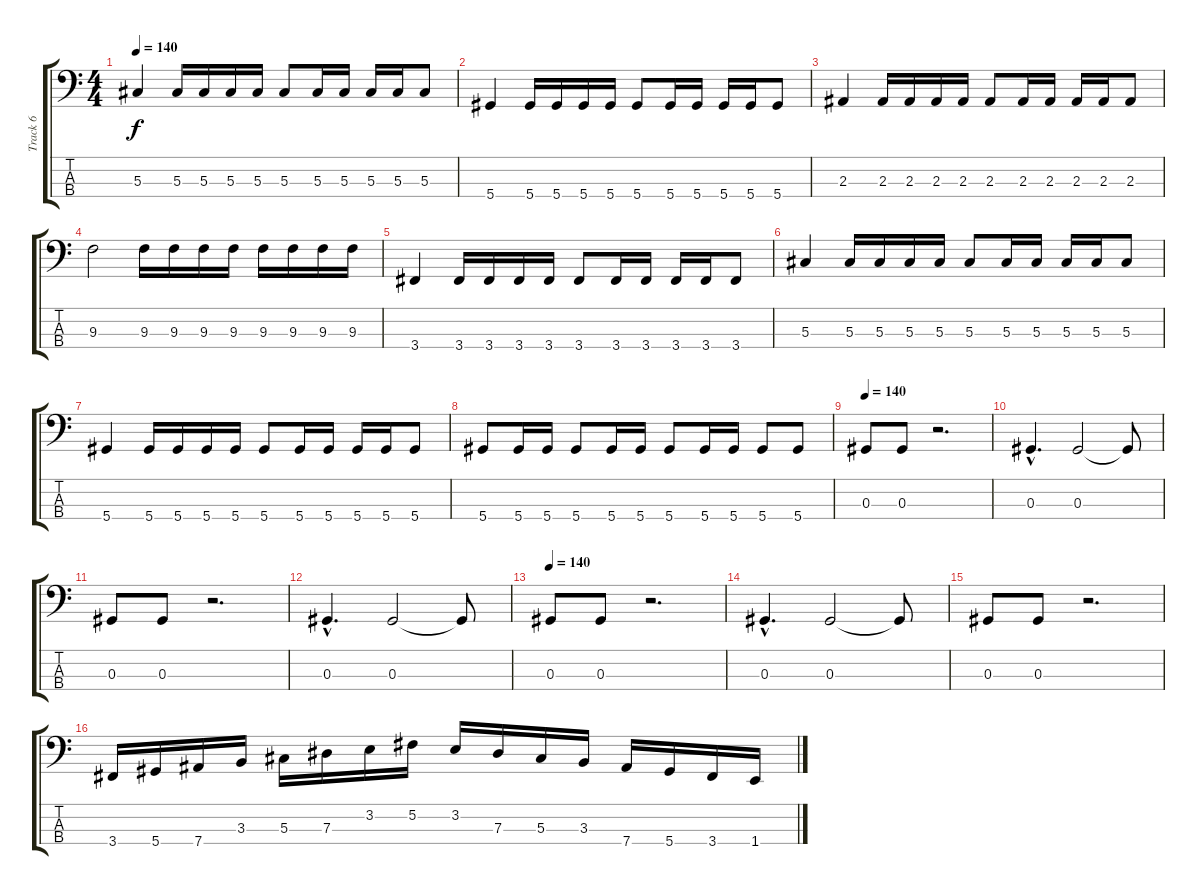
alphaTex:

\track ("Track 6" "Track 6") {instrument electricbassfinger}
\staff {score tabs}
\tuning (Gb2 Db2 Ab1 Eb1) {hide}
\ts (4 4)
\tempo 140
\clef f4
\ks aminor
5.3.4{dy f} 5.3.16 5.3.16 5.3.16 5.3.16 5.3.8 5.3.16 5.3.16 5.3.16 5.3.16 5.3.8 |
5.4.4 5.4.16 5.4.16 5.4.16 5.4.16 5.4.8 5.4.16 5.4.16 5.4.16 5.4.16 5.4.8 |
2.3.4 2.3.16 2.3.16 2.3.16 2.3.16 2.3.8 2.3.16 2.3.16 2.3.16 2.3.16 2.3.8 |
9.3.2 9.3.16 9.3.16 9.3.16 9.3.16 9.3.16 9.3.16 9.3.16 9.3.16 |
3.4.4 3.4.16 3.4.16 3.4.16 3.4.16 3.4.8 3.4.16 3.4.16 3.4.16 3.4.16 3.4.8 |
5.3.4 5.3.16 5.3.16 5.3.16 5.3.16 5.3.8 5.3.16 5.3.16 5.3.16 5.3.16 5.3.8 |
5.4.4 5.4.16 5.4.16 5.4.16 5.4.16 5.4.8 5.4.16 5.4.16 5.4.16 5.4.16 5.4.8 |
5.4.8 5.4.16 5.4.16 5.4.8 5.4.16 5.4.16 5.4.8 5.4.16 5.4.16 5.4.8 5.4.8 |
\tempo 140
0.3.8 0.3.8 r.2{d} |
0.3{hac}.4{d} 0.3.2 0.3{t}.8 |
0.3.8 0.3.8 r.2{d} |
0.3{hac}.4{d} 0.3.2 0.3{t}.8 |
\tempo 140
0.3.8 0.3.8 r.2{d} |
0.3{hac}.4{d} 0.3.2 0.3{t}.8 |
0.3.8 0.3.8 r.2{d} |
3.4.16 5.4.16 7.4.16 3.3.16 5.3.16 7.3.16 3.2.16 5.2.16 3.2.16 7.3.16 5.3.16 3.3.16 7.4.16 5.4.16 3.4.16 1.4.16
